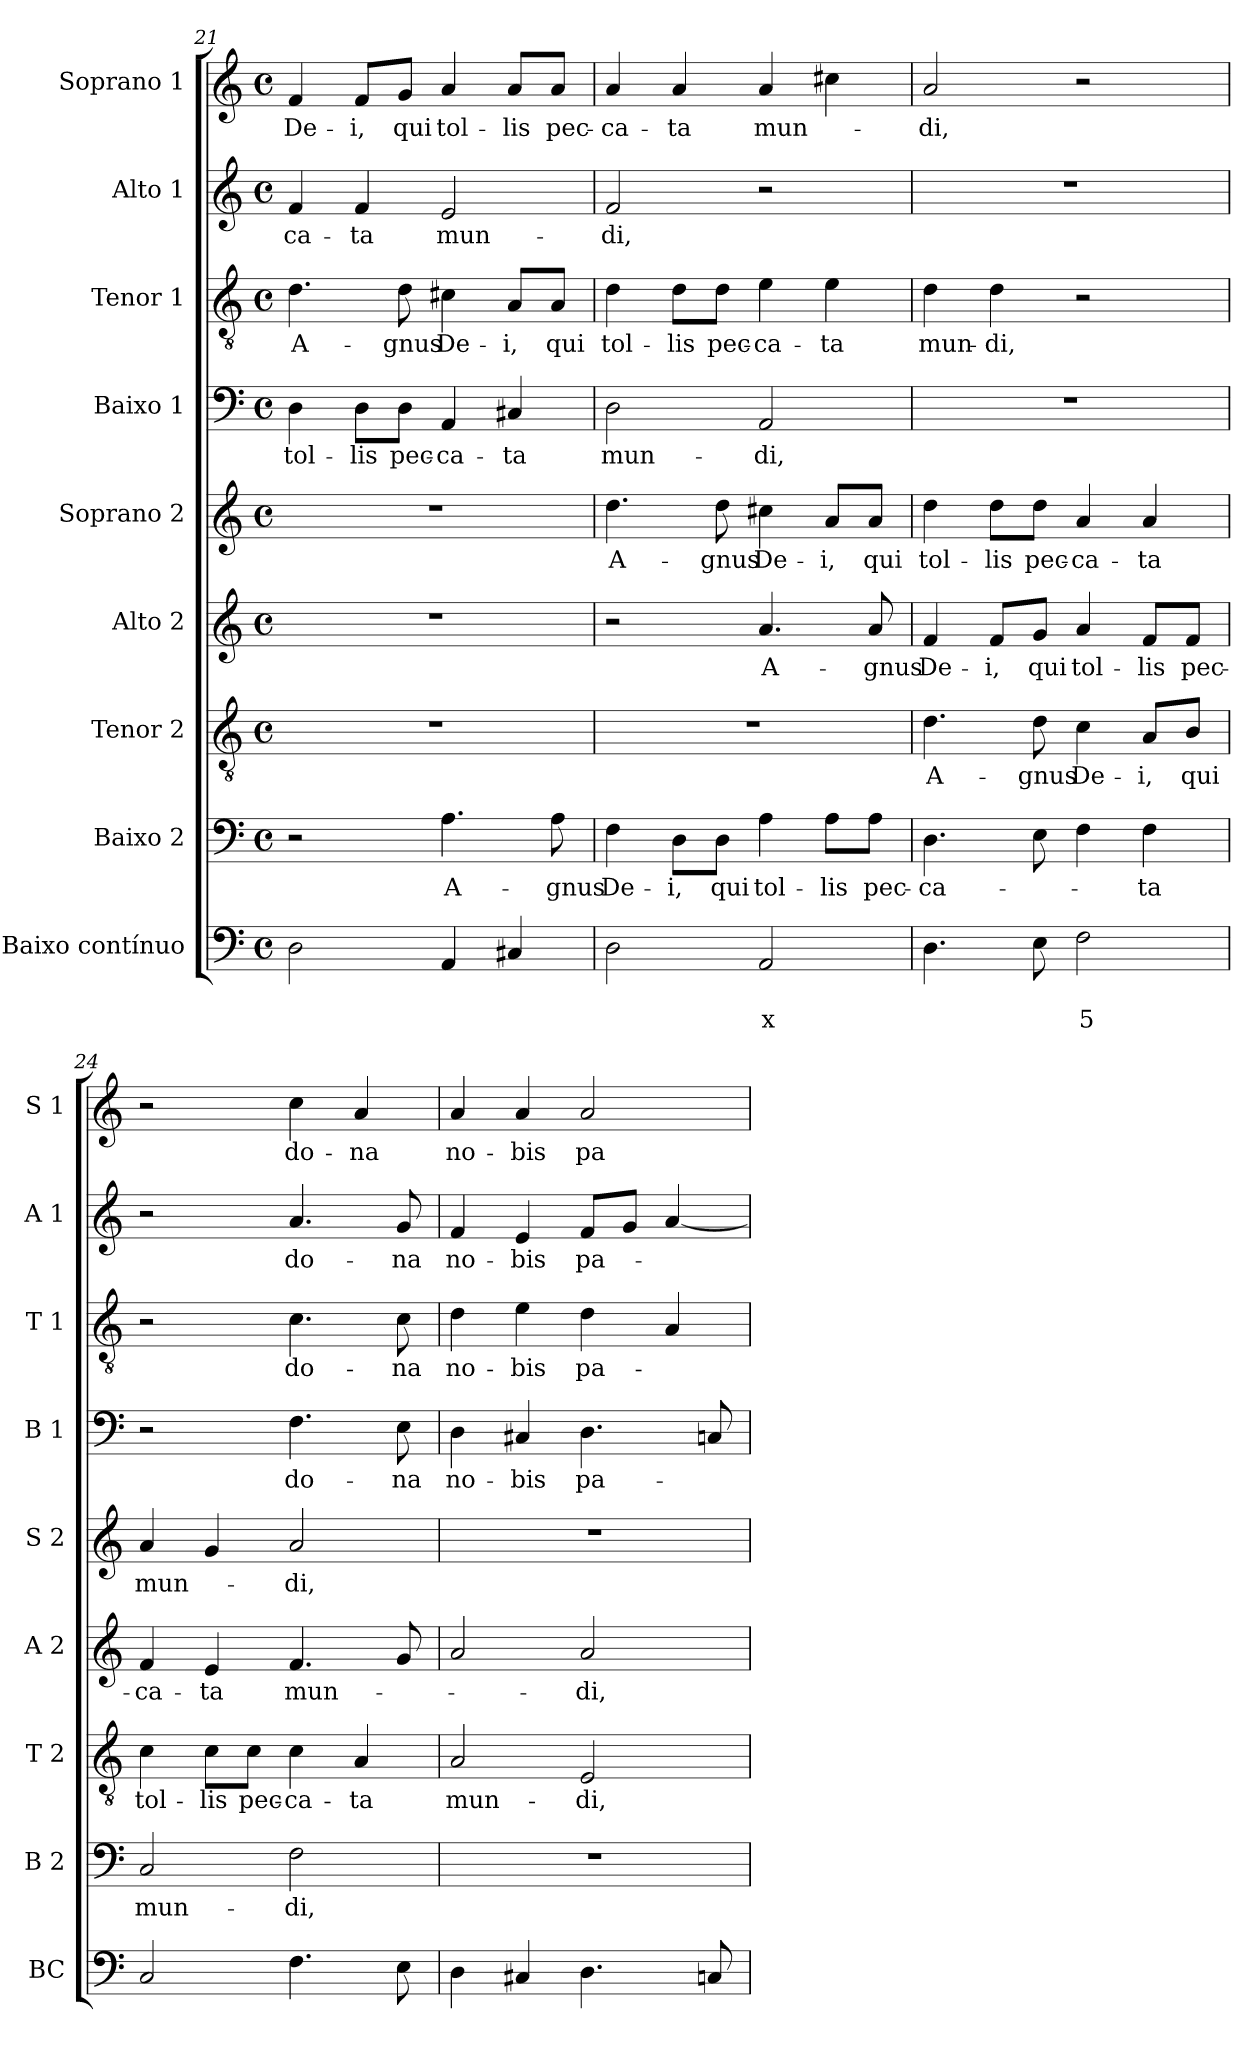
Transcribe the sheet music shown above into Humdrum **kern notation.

**kern	**text	**text	**kern	**text	**kern	**text	**kern	**text	**kern	**text	**kern	**text	**kern	**text	**kern	**text	**kern	**text
*part9	*part9	*part9	*part8	*part8	*part7	*part7	*part6	*part6	*part5	*part5	*part4	*part4	*part3	*part3	*part2	*part2	*part1	*part1
*staff9	*staff9	*staff9	*staff8	*staff8	*staff7	*staff7	*staff6	*staff6	*staff5	*staff5	*staff4	*staff4	*staff3	*staff3	*staff2	*staff2	*staff1	*staff1
*I"Baixo contínuo	*	*	*I"Baixo 2	*	*I"Tenor 2	*	*I"Alto 2	*	*I"Soprano 2	*	*I"Baixo 1	*	*I"Tenor 1	*	*I"Alto 1	*	*I"Soprano 1	*
*I'BC	*	*	*I'B 2	*	*I'T 2	*	*I'A 2	*	*I'S 2	*	*I'B 1	*	*I'T 1	*	*I'A 1	*	*I'S 1	*
*clefF4	*	*	*clefF4	*	*clefGv2	*	*clefG2	*	*clefG2	*	*clefF4	*	*clefGv2	*	*clefG2	*	*clefG2	*
*k[]	*	*	*k[]	*	*k[]	*	*k[]	*	*k[]	*	*k[]	*	*k[]	*	*k[]	*	*k[]	*
*C:	*	*	*C:	*	*C:	*	*C:	*	*C:	*	*C:	*	*C:	*	*C:	*	*C:	*
*M4/4	*	*	*M4/4	*	*M4/4	*	*M4/4	*	*M4/4	*	*M4/4	*	*M4/4	*	*M4/4	*	*M4/4	*
*met(c)	*	*	*met(c)	*	*met(c)	*	*met(c)	*	*met(c)	*	*met(c)	*	*met(c)	*	*met(c)	*	*met(c)	*
=21	=21	=21	=21	=21	=21	=21	=21	=21	=21	=21	=21	=21	=21	=21	=21	=21	=21	=21
!	!	!	!	!	!	!	!	!	!	!	!	!LO:LY:b	!	!LO:LY:b	!	!LO:LY:b	!	!LO:LY:b
2D\	.	.	2r	.	1r	.	1r	.	1r	.	4D\	tol-	4.d\	A-	4f/	-ca-	4f/	De-
!	!	!	!	!	!	!	!	!	!	!	!	!LO:LY:b	!	!	!	!LO:LY:b	!	!LO:LY:b
.	.	.	.	.	.	.	.	.	.	.	8D\L	-lis	.	.	4f/	-ta	8f/L	-i,
!	!	!	!	!	!	!	!	!	!	!	!	!LO:LY:b	!	!LO:LY:b	!	!	!	!LO:LY:b
.	.	.	.	.	.	.	.	.	.	.	8D\J	pec-	8d\	-gnus	.	.	8g/J	qui
!	!	!	!	!LO:LY:b	!	!	!	!	!	!	!	!LO:LY:b	!	!LO:LY:b	!	!LO:LY:b	!	!LO:LY:b
4AA/	.	.	4.A\	A-	.	.	.	.	.	.	4AA/	-ca-	4c#X\	De-	2e/	mun-	4a/	tol-
!	!	!	!	!	!	!	!	!	!	!	!	!LO:LY:b	!	!LO:LY:b	!	!	!	!LO:LY:b
4C#X/	.	.	.	.	.	.	.	.	.	.	4C#X/	-ta	8A/L	-i,	.	.	8a/L	-lis
!	!	!	!	!LO:LY:b	!	!	!	!	!	!	!	!	!	!LO:LY:b	!	!	!	!LO:LY:b
.	.	.	8A\	-gnus	.	.	.	.	.	.	.	.	8A/J	qui	.	.	8a/J	pec-
=22	=22	=22	=22	=22	=22	=22	=22	=22	=22	=22	=22	=22	=22	=22	=22	=22	=22	=22
!	!	!	!	!LO:LY:b	!	!	!	!	!	!LO:LY:b	!	!LO:LY:b	!	!LO:LY:b	!	!LO:LY:b	!	!LO:LY:b
2D\	.	.	4F\	De-	1r	.	2r	.	4.dd\	A-	2D\	mun-	4d\	tol-	2f/	-di,	4a/	-ca-
!	!	!	!	!LO:LY:b	!	!	!	!	!	!	!	!	!	!LO:LY:b	!	!	!	!LO:LY:b
.	.	.	8D\L	-i,	.	.	.	.	.	.	.	.	8d\L	-lis	.	.	4a/	-ta
!	!	!	!	!LO:LY:b	!	!	!	!	!	!LO:LY:b	!	!	!	!LO:LY:b	!	!	!	!
.	.	.	8D\J	qui	.	.	.	.	8dd\	-gnus	.	.	8d\J	pec-	.	.	.	.
!	!	!LO:LY:b	!	!LO:LY:b	!	!	!	!LO:LY:b	!	!LO:LY:b	!	!LO:LY:b	!	!LO:LY:b	!	!	!	!LO:LY:b
2AA/	.	x	4A\	tol-	.	.	4.a/	A-	4cc#X\	De-	2AA/	-di,	4e\	-ca-	2r	.	4a/	mun-
!	!	!	!	!LO:LY:b	!	!	!	!	!	!LO:LY:b	!	!	!	!LO:LY:b	!	!	!	!
.	.	.	8A\L	-lis	.	.	.	.	8a/L	-i,	.	.	4e\	-ta	.	.	4cc#X\	.
!	!	!	!	!LO:LY:b	!	!	!	!LO:LY:b	!	!LO:LY:b	!	!	!	!	!	!	!	!
.	.	.	8A\J	pec-	.	.	8a/	-gnus	8a/J	qui	.	.	.	.	.	.	.	.
=23	=23	=23	=23	=23	=23	=23	=23	=23	=23	=23	=23	=23	=23	=23	=23	=23	=23	=23
!	!	!	!	!LO:LY:b	!	!LO:LY:b	!	!LO:LY:b	!	!LO:LY:b	!	!	!	!LO:LY:b	!	!	!	!LO:LY:b
4.D\	.	.	4.D\	-ca-	4.d\	A-	4f/	De-	4dd\	tol-	1r	.	4d\	mun-	1r	.	2a/	-di,
!	!	!	!	!	!	!	!	!LO:LY:b	!	!LO:LY:b	!	!	!	!LO:LY:b	!	!	!	!
.	.	.	.	.	.	.	8f/L	-i,	8dd\L	-lis	.	.	4d\	-di,	.	.	.	.
!	!	!	!	!	!	!LO:LY:b	!	!LO:LY:b	!	!LO:LY:b	!	!	!	!	!	!	!	!
8E\	.	.	8E\	.	8d\	-gnus	8g/J	qui	8dd\J	pec-	.	.	.	.	.	.	.	.
!	!	!LO:LY:b	!	!	!	!LO:LY:b	!	!LO:LY:b	!	!LO:LY:b	!	!	!	!	!	!	!	!
2F\	.	5	4F\	.	4c\	De-	4a/	tol-	4a/	-ca-	.	.	2r	.	.	.	2r	.
!	!	!	!	!LO:LY:b	!	!LO:LY:b	!	!LO:LY:b	!	!LO:LY:b	!	!	!	!	!	!	!	!
.	.	.	4F\	-ta	8A/L	-i,	8f/L	-lis	4a/	-ta	.	.	.	.	.	.	.	.
!	!	!	!	!	!	!LO:LY:b	!	!LO:LY:b	!	!	!	!	!	!	!	!	!	!
.	.	.	.	.	8B/J	qui	8f/J	pec-	.	.	.	.	.	.	.	.	.	.
!!LO:PB:g=z
=24	=24	=24	=24	=24	=24	=24	=24	=24	=24	=24	=24	=24	=24	=24	=24	=24	=24	=24
!	!	!	!	!LO:LY:b	!	!LO:LY:b	!	!LO:LY:b	!	!LO:LY:b	!	!	!	!	!	!	!	!
2C/	.	.	2C/	mun-	4c\	tol-	4f/	-ca-	4a/	mun-	2r	.	2r	.	2r	.	2r	.
!	!	!	!	!	!	!LO:LY:b	!	!LO:LY:b	!	!	!	!	!	!	!	!	!	!
.	.	.	.	.	8c\L	-lis	4e/	-ta	4g/	.	.	.	.	.	.	.	.	.
!	!	!	!	!	!	!LO:LY:b	!	!	!	!	!	!	!	!	!	!	!	!
.	.	.	.	.	8c\J	pec-	.	.	.	.	.	.	.	.	.	.	.	.
!	!	!	!	!LO:LY:b	!	!LO:LY:b	!	!LO:LY:b	!	!LO:LY:b	!	!LO:LY:b	!	!LO:LY:b	!	!LO:LY:b	!	!LO:LY:b
4.F\	.	.	2F\	-di,	4c\	-ca-	4.f/	mun-	2a/	-di,	4.F\	do-	4.c\	do-	4.a/	do-	4cc\	do-
!	!	!	!	!	!	!LO:LY:b	!	!	!	!	!	!	!	!	!	!	!	!LO:LY:b
.	.	.	.	.	4A/	-ta	.	.	.	.	.	.	.	.	.	.	4a/	-na
!	!	!	!	!	!	!	!	!	!	!	!	!LO:LY:b	!	!LO:LY:b	!	!LO:LY:b	!	!
8E\	.	.	.	.	.	.	8g/	.	.	.	8E\	-na	8c\	-na	8g/	-na	.	.
=25	=25	=25	=25	=25	=25	=25	=25	=25	=25	=25	=25	=25	=25	=25	=25	=25	=25	=25
!	!	!	!	!	!	!LO:LY:b	!	!	!	!	!	!LO:LY:b	!	!LO:LY:b	!	!LO:LY:b	!	!LO:LY:b
4D\	.	.	1r	.	2A/	mun-	2a/	.	1r	.	4D\	no-	4d\	no-	4f/	no-	4a/	no-
!	!	!	!	!	!	!	!	!	!	!	!	!LO:LY:b	!	!LO:LY:b	!	!LO:LY:b	!	!LO:LY:b
4C#X/	.	.	.	.	.	.	.	.	.	.	4C#X/	-bis	4e\	-bis	4e/	-bis	4a/	-bis
!	!	!	!	!	!	!LO:LY:b	!	!LO:LY:b	!	!	!	!LO:LY:b	!	!LO:LY:b	!	!LO:LY:b	!	!LO:LY:b
4.D\	.	.	.	.	2E/	-di,	2a/	-di,	.	.	4.D\	pa-	4d\	pa-	8f/L	pa-	2a/	pa-
.	.	.	.	.	.	.	.	.	.	.	.	.	.	.	8g/J	.	.	.
.	.	.	.	.	.	.	.	.	.	.	.	.	4A/	.	[4a/	.	.	.
8Cn/	.	.	.	.	.	.	.	.	.	.	8Cn/	.	.	.	.	.	.	.
=	=	=	=	=	=	=	=	=	=	=	=	=	=	=	=	=	=	=
*-	*-	*-	*-	*-	*-	*-	*-	*-	*-	*-	*-	*-	*-	*-	*-	*-	*-	*-
